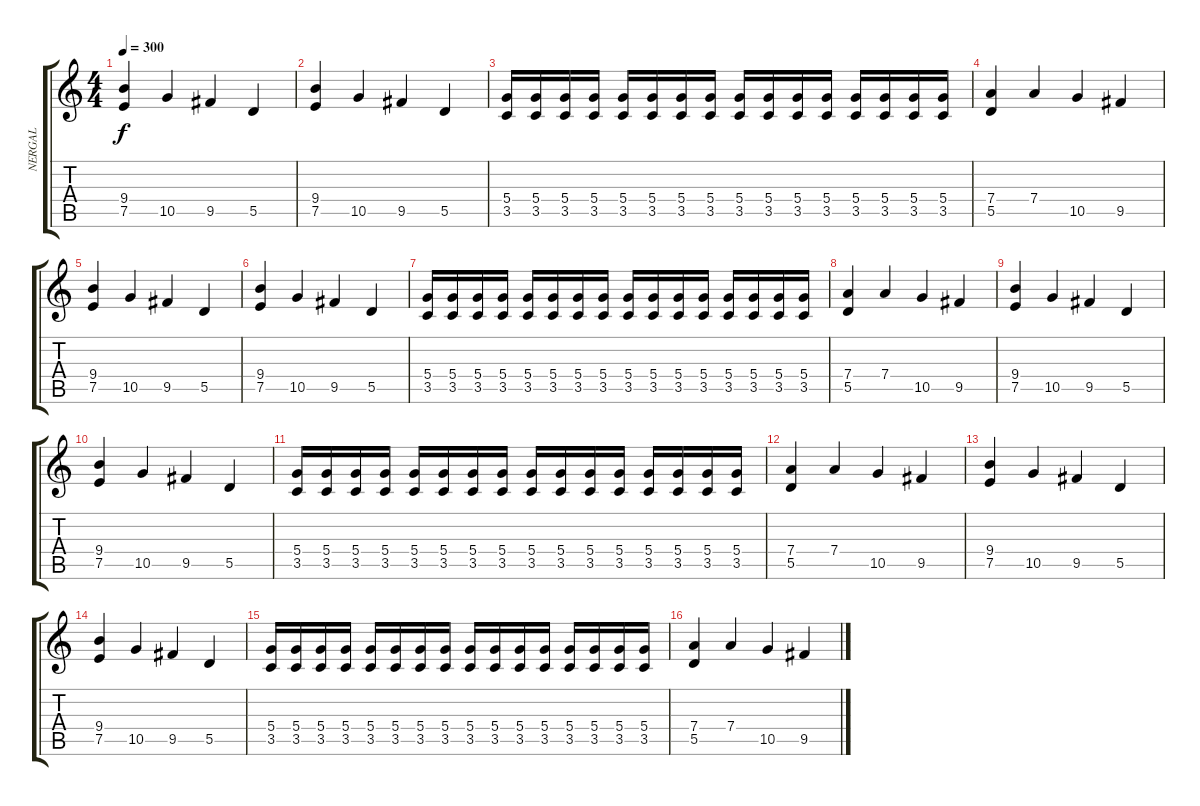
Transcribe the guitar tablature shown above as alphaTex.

\track ("NERGAL" "NERGAL") {instrument distortionguitar}
\staff {score tabs}
\tuning (E4 B3 G3 D3 A2 E2) {hide}
\ts (4 4)
\tempo 300
\clef g2
\ks c
(9.4 7.5).4{dy f instrument distortionguitar} 10.5.4 9.5.4 5.5.4 |
(9.4 7.5).4 10.5.4 9.5.4 5.5.4 |
(5.4 3.5).16 (5.4 3.5).16 (5.4 3.5).16 (5.4 3.5).16 (5.4 3.5).16 (5.4 3.5).16 (5.4 3.5).16 (5.4 3.5).16 (5.4 3.5).16 (5.4 3.5).16 (5.4 3.5).16 (5.4 3.5).16 (5.4 3.5).16 (5.4 3.5).16 (5.4 3.5).16 (5.4 3.5).16 |
(7.4 5.5).4 7.4.4 10.5.4 9.5.4 |
(9.4 7.5).4 10.5.4 9.5.4 5.5.4 |
(9.4 7.5).4 10.5.4 9.5.4 5.5.4 |
(5.4 3.5).16 (5.4 3.5).16 (5.4 3.5).16 (5.4 3.5).16 (5.4 3.5).16 (5.4 3.5).16 (5.4 3.5).16 (5.4 3.5).16 (5.4 3.5).16 (5.4 3.5).16 (5.4 3.5).16 (5.4 3.5).16 (5.4 3.5).16 (5.4 3.5).16 (5.4 3.5).16 (5.4 3.5).16 |
(7.4 5.5).4 7.4.4 10.5.4 9.5.4 |
(9.4 7.5).4 10.5.4 9.5.4 5.5.4 |
(9.4 7.5).4 10.5.4 9.5.4 5.5.4 |
(5.4 3.5).16 (5.4 3.5).16 (5.4 3.5).16 (5.4 3.5).16 (5.4 3.5).16 (5.4 3.5).16 (5.4 3.5).16 (5.4 3.5).16 (5.4 3.5).16 (5.4 3.5).16 (5.4 3.5).16 (5.4 3.5).16 (5.4 3.5).16 (5.4 3.5).16 (5.4 3.5).16 (5.4 3.5).16 |
(7.4 5.5).4 7.4.4 10.5.4 9.5.4 |
(9.4 7.5).4 10.5.4 9.5.4 5.5.4 |
(9.4 7.5).4 10.5.4 9.5.4 5.5.4 |
(5.4 3.5).16 (5.4 3.5).16 (5.4 3.5).16 (5.4 3.5).16 (5.4 3.5).16 (5.4 3.5).16 (5.4 3.5).16 (5.4 3.5).16 (5.4 3.5).16 (5.4 3.5).16 (5.4 3.5).16 (5.4 3.5).16 (5.4 3.5).16 (5.4 3.5).16 (5.4 3.5).16 (5.4 3.5).16 |
(7.4 5.5).4 7.4.4 10.5.4 9.5.4
